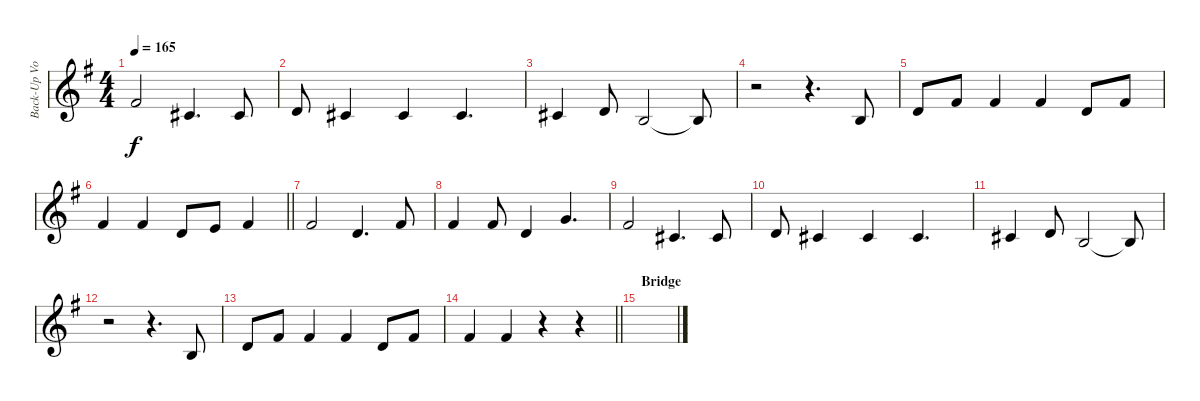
\track ("Back-Up Vocals" "Back-Up Vo") {instrument sopranosax}
\staff {score}
\tuning (E4 B3 G3 D3 A2 E2) {hide}
\ts (4 4)
\tempo 165
\clef g2
\ks eminor
7.2.2{dy f} 2.2.4{d} 2.2.8 |
3.2.8 2.2.4 2.2.4 2.2.4{d} |
2.2.4 3.2.8 0.2.2 0.2{t}.8 |
r.2 r.4{d} 0.2.8 |
3.2.8 2.1.8 2.1.4 2.1.4 3.2.8 2.1.8 |
\barLineRight lightlight
2.1.4 2.1.4 3.2.8 5.2.8 7.2.4 |
7.2.2 3.2.4{d} 7.2.8 |
7.2.4 7.2.8 7.3.4 8.2.4{d} |
7.2.2 2.2.4{d} 2.2.8 |
3.2.8 2.2.4 2.2.4 2.2.4{d} |
2.2.4 3.2.8 0.2.2 0.2{t}.8 |
r.2 r.4{d} 0.2.8 |
3.2.8 2.1.8 2.1.4 2.1.4 3.2.8 2.1.8 |
\barLineRight lightlight
2.1.4 2.1.4 r.4 r.4 |
\section ("" "Bridge")
